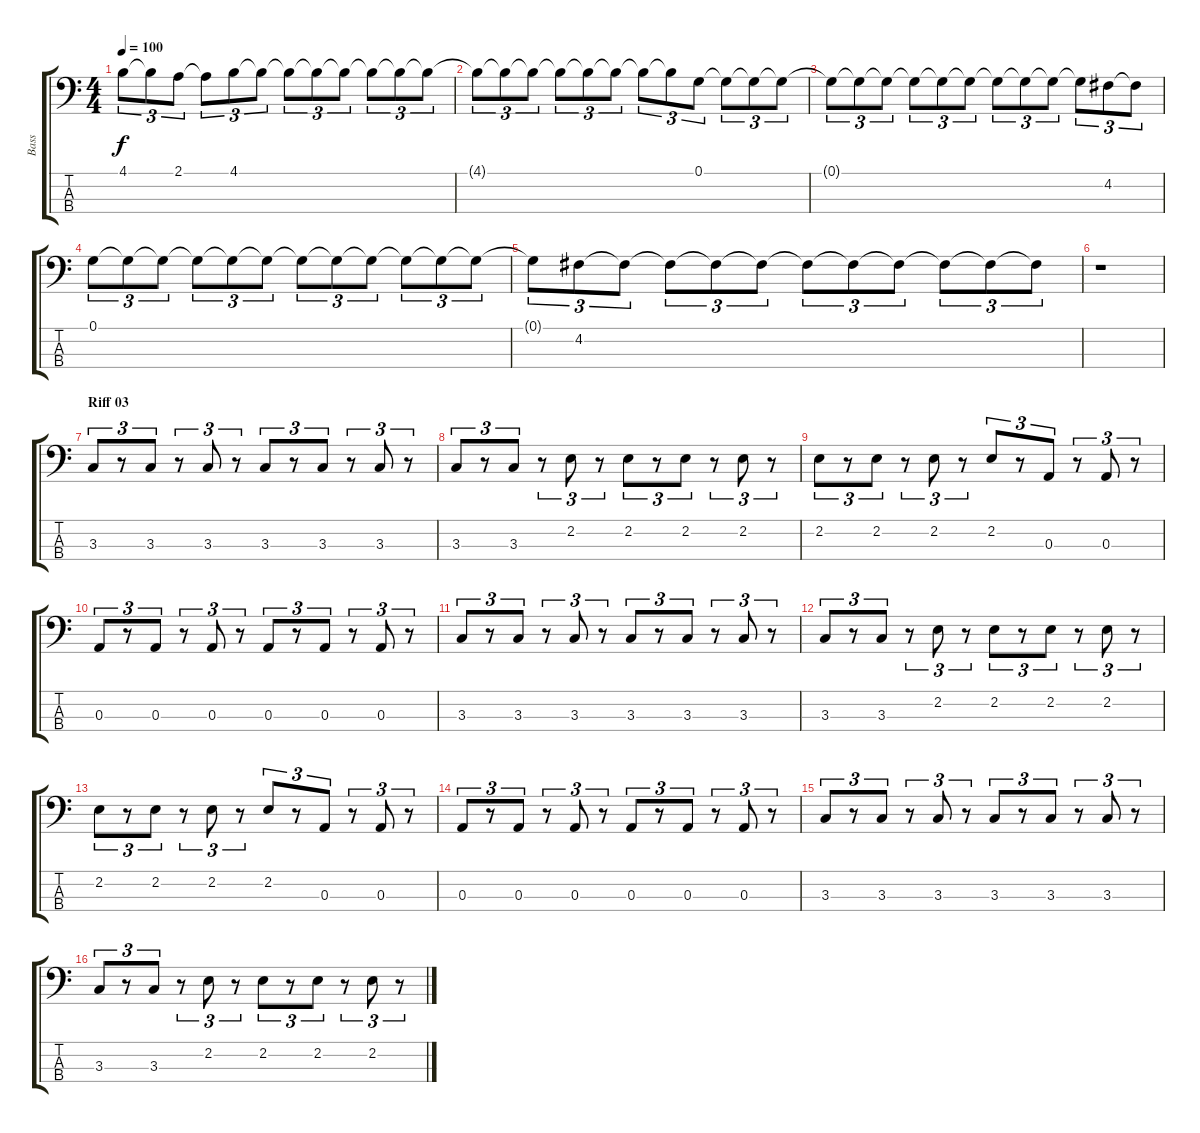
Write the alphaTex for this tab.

\track ("Bass" "Bass") {instrument electricbassfinger}
\staff {score tabs}
\tuning (G2 D2 A1 E1) {hide}
\ts (4 4)
\tempo 100
\clef f4
\ks c
4.1{t}.8{tu (3 2) dy f} 4.1{t}.8{tu (3 2)} 2.1.8{tu (3 2)} 2.1{t}.8{tu (3 2)} 4.1.8{tu (3 2)} 4.1{t}.8{tu (3 2)} 4.1{t}.8{tu (3 2)} 4.1{t}.8{tu (3 2)} 4.1{t}.8{tu (3 2)} 4.1{t}.8{tu (3 2)} 4.1{t}.8{tu (3 2)} 4.1{t}.8{tu (3 2)} |
4.1{t}.8{tu (3 2)} 4.1{t}.8{tu (3 2)} 4.1{t}.8{tu (3 2)} 4.1{t}.8{tu (3 2)} 4.1{t}.8{tu (3 2)} 4.1{t}.8{tu (3 2)} 4.1{t}.8{tu (3 2)} 4.1{t}.8{tu (3 2)} 0.1.8{tu (3 2)} 0.1{t}.8{tu (3 2)} 0.1{t}.8{tu (3 2)} 0.1{t}.8{tu (3 2)} |
0.1{t}.8{tu (3 2)} 0.1{t}.8{tu (3 2)} 0.1{t}.8{tu (3 2)} 0.1{t}.8{tu (3 2)} 0.1{t}.8{tu (3 2)} 0.1{t}.8{tu (3 2)} 0.1{t}.8{tu (3 2)} 0.1{t}.8{tu (3 2)} 0.1{t}.8{tu (3 2)} 0.1{t}.8{tu (3 2)} 4.2.8{tu (3 2)} 4.2{t}.8{tu (3 2)} |
0.1.8{tu (3 2)} 0.1{t}.8{tu (3 2)} 0.1{t}.8{tu (3 2)} 0.1{t}.8{tu (3 2)} 0.1{t}.8{tu (3 2)} 0.1{t}.8{tu (3 2)} 0.1{t}.8{tu (3 2)} 0.1{t}.8{tu (3 2)} 0.1{t}.8{tu (3 2)} 0.1{t}.8{tu (3 2)} 0.1{t}.8{tu (3 2)} 0.1{t}.8{tu (3 2)} |
0.1{t}.8{tu (3 2)} 4.2.8{tu (3 2)} 4.2{t}.8{tu (3 2)} 4.2{t}.8{tu (3 2)} 4.2{t}.8{tu (3 2)} 4.2{t}.8{tu (3 2)} 4.2{t}.8{tu (3 2)} 4.2{t}.8{tu (3 2)} 4.2{t}.8{tu (3 2)} 4.2{t}.8{tu (3 2)} 4.2{t}.8{tu (3 2)} 4.2{t}.8{tu (3 2)} |
r.1 |
\section ("" "Riff 03")
3.3.8{tu (3 2)} r.8{tu (3 2)} 3.3.8{tu (3 2)} r.8{tu (3 2)} 3.3.8{tu (3 2)} r.8{tu (3 2)} 3.3.8{tu (3 2)} r.8{tu (3 2)} 3.3.8{tu (3 2)} r.8{tu (3 2)} 3.3.8{tu (3 2)} r.8{tu (3 2)} |
3.3.8{tu (3 2)} r.8{tu (3 2)} 3.3.8{tu (3 2)} r.8{tu (3 2)} 2.2.8{tu (3 2)} r.8{tu (3 2)} 2.2.8{tu (3 2)} r.8{tu (3 2)} 2.2.8{tu (3 2)} r.8{tu (3 2)} 2.2.8{tu (3 2)} r.8{tu (3 2)} |
2.2.8{tu (3 2)} r.8{tu (3 2)} 2.2.8{tu (3 2)} r.8{tu (3 2)} 2.2.8{tu (3 2)} r.8{tu (3 2)} 2.2.8{tu (3 2)} r.8{tu (3 2)} 0.3.8{tu (3 2)} r.8{tu (3 2)} 0.3.8{tu (3 2)} r.8{tu (3 2)} |
0.3.8{tu (3 2)} r.8{tu (3 2)} 0.3.8{tu (3 2)} r.8{tu (3 2)} 0.3.8{tu (3 2)} r.8{tu (3 2)} 0.3.8{tu (3 2)} r.8{tu (3 2)} 0.3.8{tu (3 2)} r.8{tu (3 2)} 0.3.8{tu (3 2)} r.8{tu (3 2)} |
3.3.8{tu (3 2)} r.8{tu (3 2)} 3.3.8{tu (3 2)} r.8{tu (3 2)} 3.3.8{tu (3 2)} r.8{tu (3 2)} 3.3.8{tu (3 2)} r.8{tu (3 2)} 3.3.8{tu (3 2)} r.8{tu (3 2)} 3.3.8{tu (3 2)} r.8{tu (3 2)} |
3.3.8{tu (3 2)} r.8{tu (3 2)} 3.3.8{tu (3 2)} r.8{tu (3 2)} 2.2.8{tu (3 2)} r.8{tu (3 2)} 2.2.8{tu (3 2)} r.8{tu (3 2)} 2.2.8{tu (3 2)} r.8{tu (3 2)} 2.2.8{tu (3 2)} r.8{tu (3 2)} |
2.2.8{tu (3 2)} r.8{tu (3 2)} 2.2.8{tu (3 2)} r.8{tu (3 2)} 2.2.8{tu (3 2)} r.8{tu (3 2)} 2.2.8{tu (3 2)} r.8{tu (3 2)} 0.3.8{tu (3 2)} r.8{tu (3 2)} 0.3.8{tu (3 2)} r.8{tu (3 2)} |
0.3.8{tu (3 2)} r.8{tu (3 2)} 0.3.8{tu (3 2)} r.8{tu (3 2)} 0.3.8{tu (3 2)} r.8{tu (3 2)} 0.3.8{tu (3 2)} r.8{tu (3 2)} 0.3.8{tu (3 2)} r.8{tu (3 2)} 0.3.8{tu (3 2)} r.8{tu (3 2)} |
3.3.8{tu (3 2)} r.8{tu (3 2)} 3.3.8{tu (3 2)} r.8{tu (3 2)} 3.3.8{tu (3 2)} r.8{tu (3 2)} 3.3.8{tu (3 2)} r.8{tu (3 2)} 3.3.8{tu (3 2)} r.8{tu (3 2)} 3.3.8{tu (3 2)} r.8{tu (3 2)} |
3.3.8{tu (3 2)} r.8{tu (3 2)} 3.3.8{tu (3 2)} r.8{tu (3 2)} 2.2.8{tu (3 2)} r.8{tu (3 2)} 2.2.8{tu (3 2)} r.8{tu (3 2)} 2.2.8{tu (3 2)} r.8{tu (3 2)} 2.2.8{tu (3 2)} r.8{tu (3 2)}
